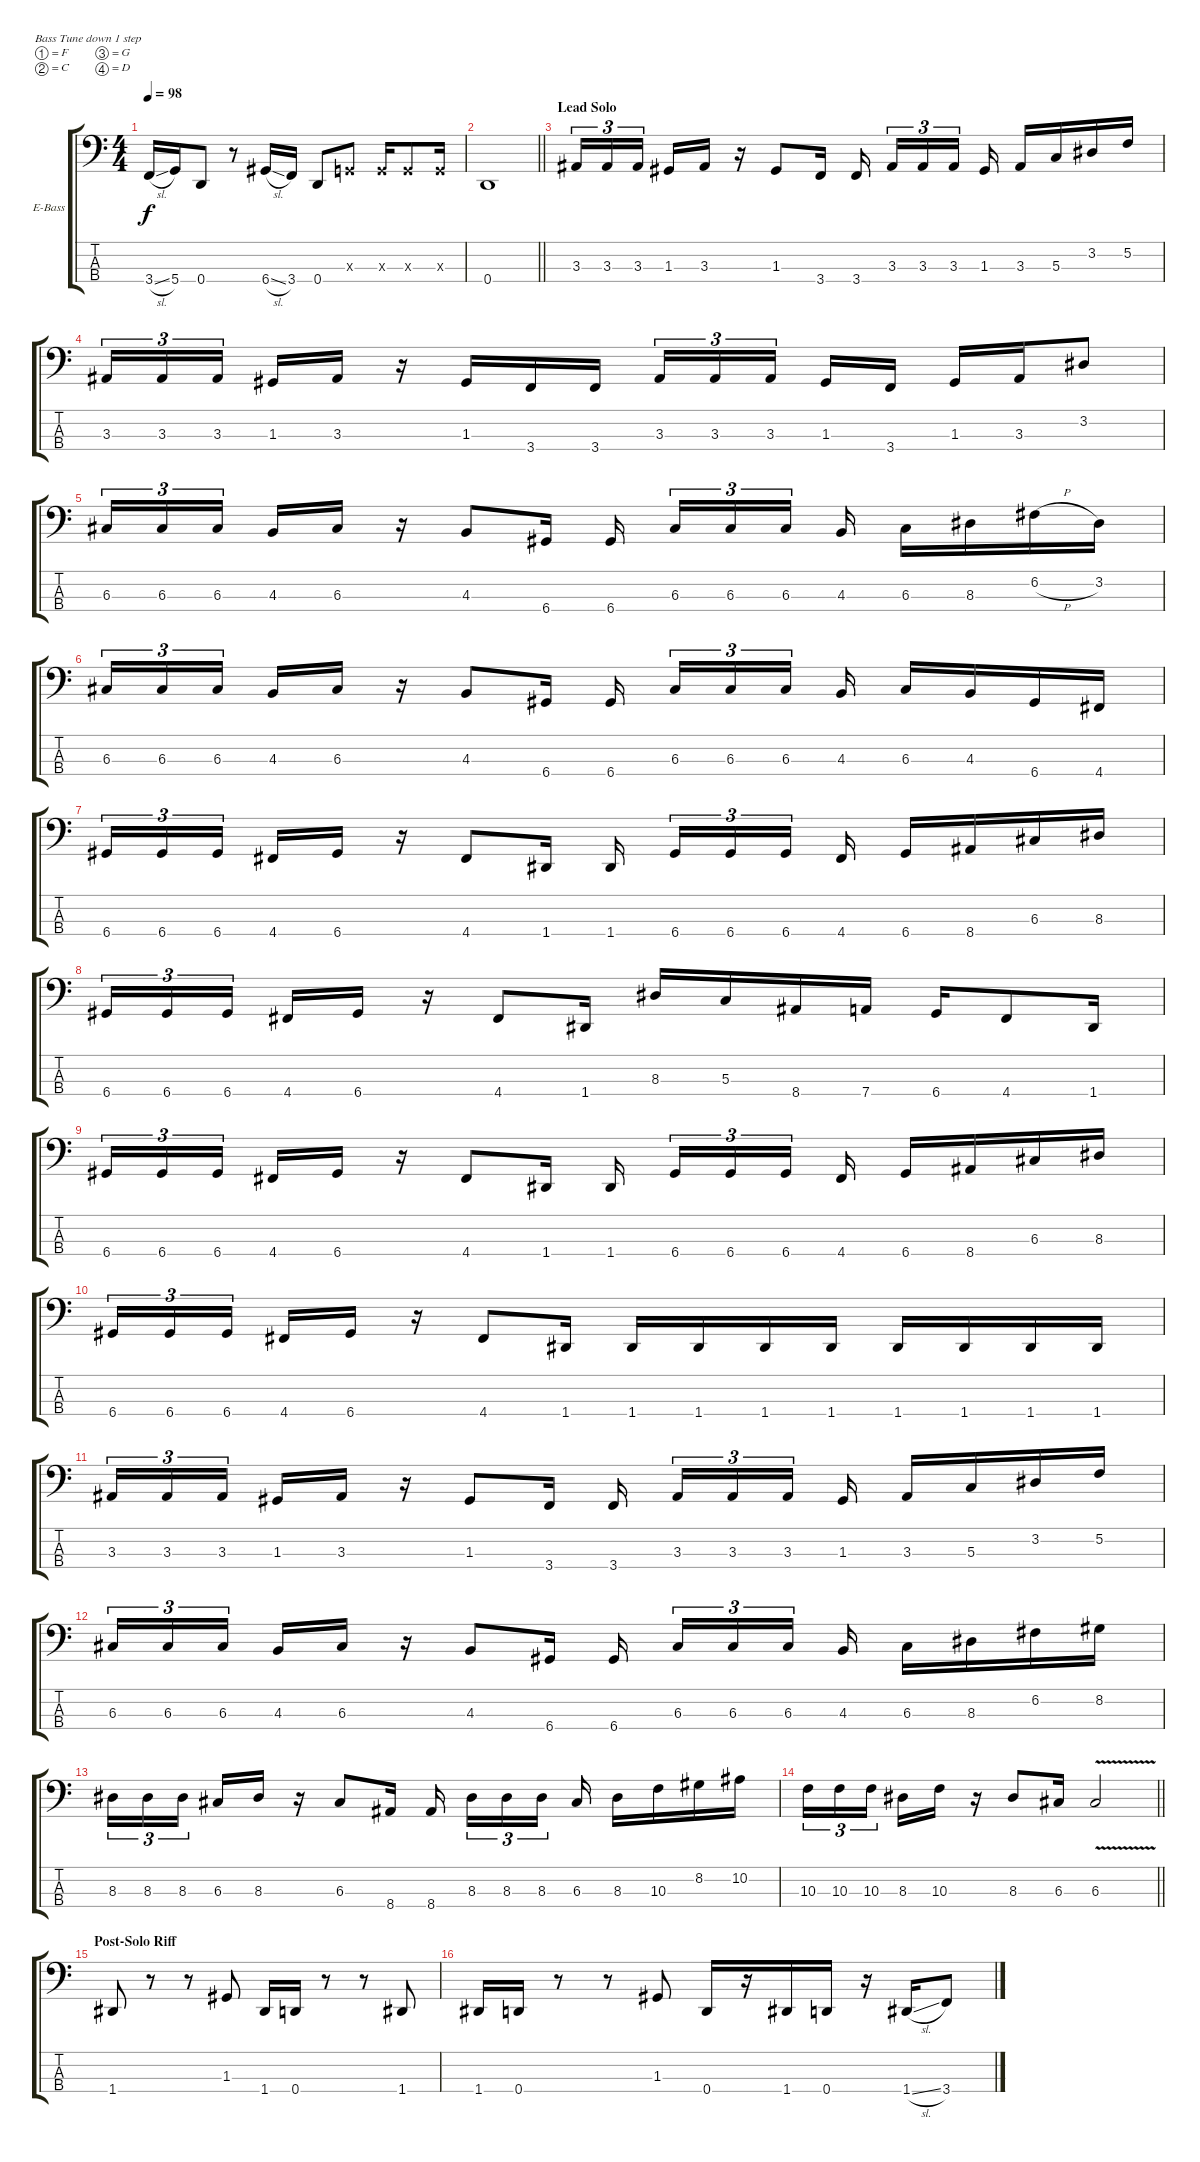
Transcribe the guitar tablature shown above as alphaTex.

\bracketExtendMode groupsimilarinstruments
\firstSystemTrackNameOrientation horizontal
\otherSystemsTrackNameOrientation horizontal
\track ("Rex" "E-Bass") {instrument electricbasspick}
\staff {score tabs}
\tuning (F2 C2 G1 D1)
\ts (4 4)
\tempo 98
\clef f4
\ks c
3.4{sl}.16{dy f} 5.4.16 0.4.8 r.8 6.4{sl}.16 3.4.16 0.4.8 0.3{x}.8 0.3{x}.16 0.3{x}.8 0.3{x}.16 |
\barLineRight lightlight
0.4.1 |
\section ("" "Lead Solo")
3.3.16{tu (3 2)} 3.3.16{tu (3 2)} 3.3.16{tu (3 2)} 1.3.16 3.3.16 r.16 1.3.8 3.4.16 3.4.16 3.3.16{tu (3 2)} 3.3.16{tu (3 2)} 3.3.16{tu (3 2)} 1.3.16 3.3.16 5.3.16 3.2.16 5.2.16 |
3.3.16{tu (3 2)} 3.3.16{tu (3 2)} 3.3.16{tu (3 2)} 1.3.16 3.3.16 r.16 1.3.16 3.4.16 3.4.16 3.3.16{tu (3 2)} 3.3.16{tu (3 2)} 3.3.16{tu (3 2)} 1.3.16 3.4.16 1.3.16 3.3.16 3.2.8 |
6.3.16{tu (3 2)} 6.3.16{tu (3 2)} 6.3.16{tu (3 2)} 4.3.16 6.3.16 r.16 4.3.8 6.4.16 6.4.16 6.3.16{tu (3 2)} 6.3.16{tu (3 2)} 6.3.16{tu (3 2)} 4.3.16 6.3.16 8.3.16 6.2{h}.16 3.2.16 |
6.3.16{tu (3 2)} 6.3.16{tu (3 2)} 6.3.16{tu (3 2)} 4.3.16 6.3.16 r.16 4.3.8 6.4.16 6.4.16 6.3.16{tu (3 2)} 6.3.16{tu (3 2)} 6.3.16{tu (3 2)} 4.3.16 6.3.16 4.3.16 6.4.16 4.4.16 |
6.4.16{tu (3 2)} 6.4.16{tu (3 2)} 6.4.16{tu (3 2)} 4.4.16 6.4.16 r.16 4.4.8 1.4.16 1.4.16 6.4.16{tu (3 2)} 6.4.16{tu (3 2)} 6.4.16{tu (3 2)} 4.4.16 6.4.16 8.4.16 6.3.16 8.3.16 |
6.4.16{tu (3 2)} 6.4.16{tu (3 2)} 6.4.16{tu (3 2)} 4.4.16 6.4.16 r.16 4.4.8 1.4.16 8.3.16 5.3.16 8.4.16 7.4.16 6.4.16 4.4.8 1.4.16 |
6.4.16{tu (3 2)} 6.4.16{tu (3 2)} 6.4.16{tu (3 2)} 4.4.16 6.4.16 r.16 4.4.8 1.4.16 1.4.16 6.4.16{tu (3 2)} 6.4.16{tu (3 2)} 6.4.16{tu (3 2)} 4.4.16 6.4.16 8.4.16 6.3.16 8.3.16 |
6.4.16{tu (3 2)} 6.4.16{tu (3 2)} 6.4.16{tu (3 2)} 4.4.16 6.4.16 r.16 4.4.8 1.4.16 1.4.16 1.4.16 1.4.16 1.4.16 1.4.16 1.4.16 1.4.16 1.4.16 |
3.3.16{tu (3 2)} 3.3.16{tu (3 2)} 3.3.16{tu (3 2)} 1.3.16 3.3.16 r.16 1.3.8 3.4.16 3.4.16 3.3.16{tu (3 2)} 3.3.16{tu (3 2)} 3.3.16{tu (3 2)} 1.3.16 3.3.16 5.3.16 3.2.16 5.2.16 |
6.3.16{tu (3 2)} 6.3.16{tu (3 2)} 6.3.16{tu (3 2)} 4.3.16 6.3.16 r.16 4.3.8 6.4.16 6.4.16 6.3.16{tu (3 2)} 6.3.16{tu (3 2)} 6.3.16{tu (3 2)} 4.3.16 6.3.16 8.3.16 6.2.16 8.2.16 |
8.3.16{tu (3 2)} 8.3.16{tu (3 2)} 8.3.16{tu (3 2)} 6.3.16 8.3.16 r.16 6.3.8 8.4.16 8.4.16 8.3.16{tu (3 2)} 8.3.16{tu (3 2)} 8.3.16{tu (3 2)} 6.3.16 8.3.16 10.3.16 8.2.16 10.2.16 |
\barLineRight lightlight
10.3.16{tu (3 2)} 10.3.16{tu (3 2)} 10.3.16{tu (3 2)} 8.3.16 10.3.16 r.16 8.3.8 6.3.16 6.3{v}.2 |
\section ("" "Post-Solo Riff")
1.4.8 r.8 r.8 1.3.8 1.4.16 0.4.16 r.8 r.8 1.4.8 |
1.4.16 0.4.16 r.8 r.8 1.3.8 0.4.16 r.16 1.4.16 0.4.16 r.16 1.4{sl}.16 3.4.8
